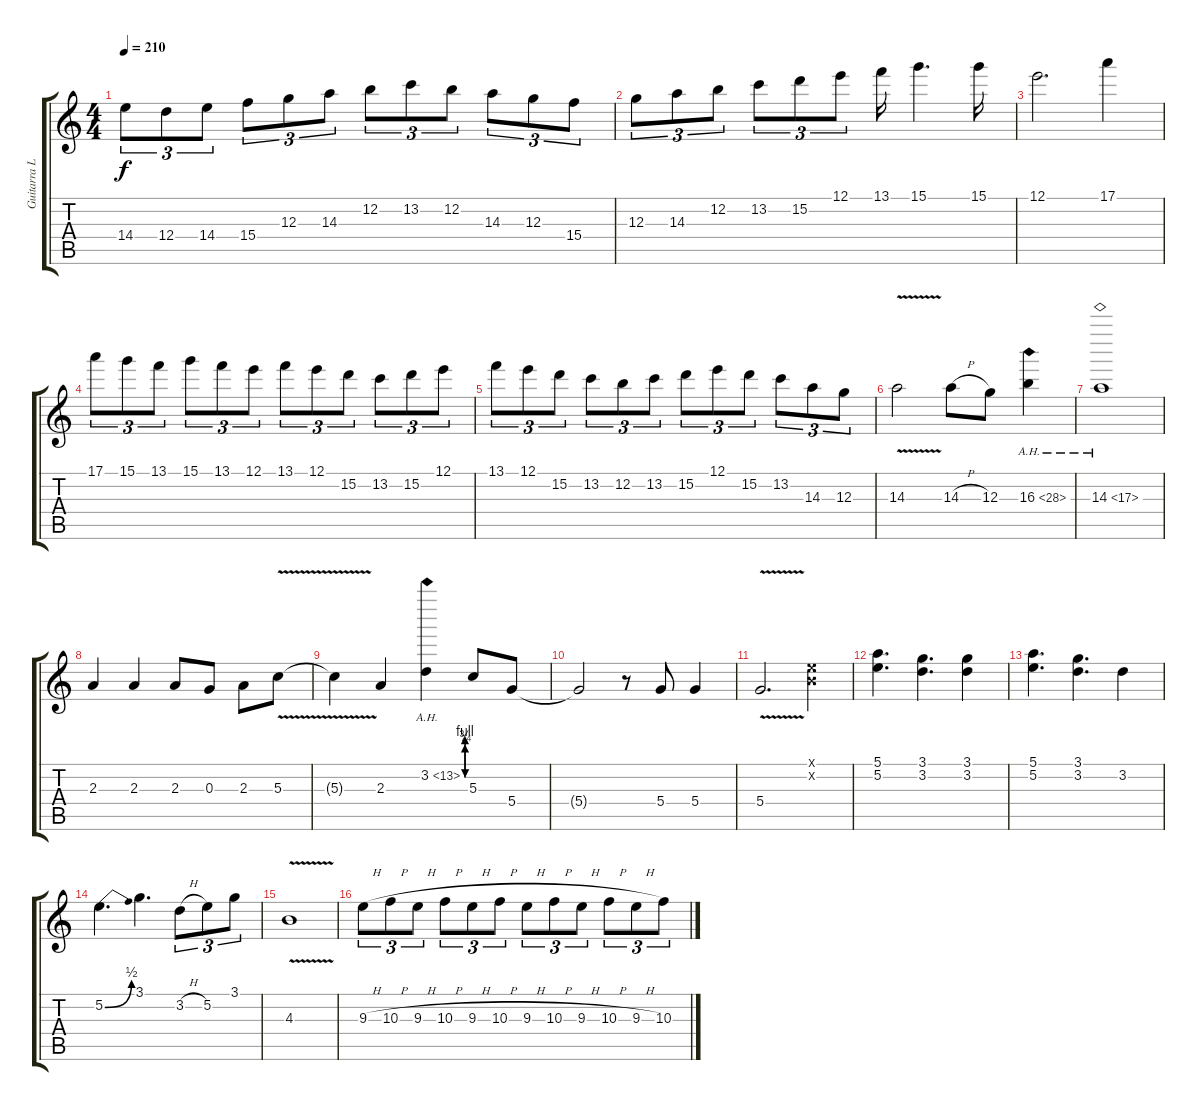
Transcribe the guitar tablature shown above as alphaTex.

\track ("Guitarra Líder" "Guitarra L") {instrument distortionguitar}
\staff {score tabs}
\tuning (E4 B3 G3 D3 A2 E2) {hide}
\ts (4 4)
\tempo 210
\clef g2
\ks c
14.4.8{tu (3 2) dy f} 12.4.8{tu (3 2)} 14.4.8{tu (3 2)} 15.4.8{tu (3 2)} 12.3.8{tu (3 2)} 14.3.8{tu (3 2)} 12.2.8{tu (3 2)} 13.2.8{tu (3 2)} 12.2.8{tu (3 2)} 14.3.8{tu (3 2)} 12.3.8{tu (3 2)} 15.4.8{tu (3 2)} |
12.3.8{tu (3 2)} 14.3.8{tu (3 2)} 12.2.8{tu (3 2)} 13.2.8{tu (3 2)} 15.2.8{tu (3 2)} 12.1.8{tu (3 2)} 13.1.16 15.1.4{d} 15.1.16 |
12.1.2{d} 17.1.4 |
17.1.8{tu (3 2)} 15.1.8{tu (3 2)} 13.1.8{tu (3 2)} 15.1.8{tu (3 2)} 13.1.8{tu (3 2)} 12.1.8{tu (3 2)} 13.1.8{tu (3 2)} 12.1.8{tu (3 2)} 15.2.8{tu (3 2)} 13.2.8{tu (3 2)} 15.2.8{tu (3 2)} 12.1.8{tu (3 2)} |
13.1.8{tu (3 2)} 12.1.8{tu (3 2)} 15.2.8{tu (3 2)} 13.2.8{tu (3 2)} 12.2.8{tu (3 2)} 13.2.8{tu (3 2)} 15.2.8{tu (3 2)} 12.1.8{tu (3 2)} 15.2.8{tu (3 2)} 13.2.8{tu (3 2)} 14.3.8{tu (3 2)} 12.3.8{tu (3 2)} |
14.3{v}.2 14.3{h}.8 12.3.8 16.3{ah 12}.4 |
14.3{ah 3}.1 |
2.3.4 2.3.4 2.3.8 0.3.8 2.3.8 5.3{v}.8 |
5.3{t}.4 2.3.4 3.2{be (custom 0 0 10 3 17 4 30 4 42 4 57 0 60 0) ah 10}.4 5.3.8 5.4.8 |
5.4{t}.2 r.8 5.4.8 5.4.4 |
5.4{v}.2{d} (0.1{x} 0.2{x}).4 |
(5.1 5.2).4{d} (3.1 3.2).4{d} (3.1 3.2).4 |
(5.1 5.2).4{d} (3.1 3.2).4{d} 3.2.4 |
5.2{be (bend 0 0 60 2)}.4{d} 3.1.4{d} 3.2{h}.8{tu (3 2)} 5.2.8{tu (3 2)} 3.1.8{tu (3 2)} |
4.3{v}.1 |
9.3{h}.8{tu (3 2)} 10.3{h}.8{tu (3 2)} 9.3{h}.8{tu (3 2)} 10.3{h}.8{tu (3 2)} 9.3{h}.8{tu (3 2)} 10.3{h}.8{tu (3 2)} 9.3{h}.8{tu (3 2)} 10.3{h}.8{tu (3 2)} 9.3{h}.8{tu (3 2)} 10.3{h}.8{tu (3 2)} 9.3{h}.8{tu (3 2)} 10.3.8{tu (3 2)}
